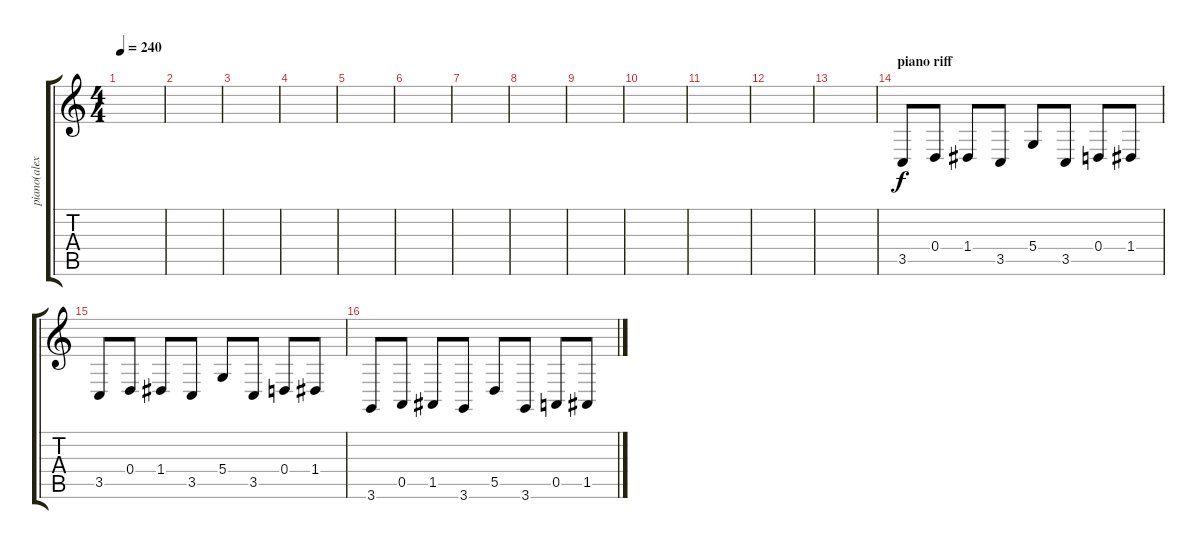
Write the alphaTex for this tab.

\track ("piano(alex stariopoli)" "piano(alex") {instrument acousticgrandpiano}
\staff {score tabs}
\tuning (E4 B3 G3 D3 A2 E2) {hide}
\ts (4 4)
\tempo 240
\clef g2
\ks c
|
|
|
|
|
|
|
|
|
|
|
|
|
\section ("" "piano riff")
3.5.8 0.4.8 1.4.8 3.5.8 5.4.8 3.5.8 0.4.8 1.4.8 |
3.5.8 0.4.8 1.4.8 3.5.8 5.4.8 3.5.8 0.4.8 1.4.8 |
3.6.8 0.5.8 1.5.8 3.6.8 5.5.8 3.6.8 0.5.8 1.5.8
